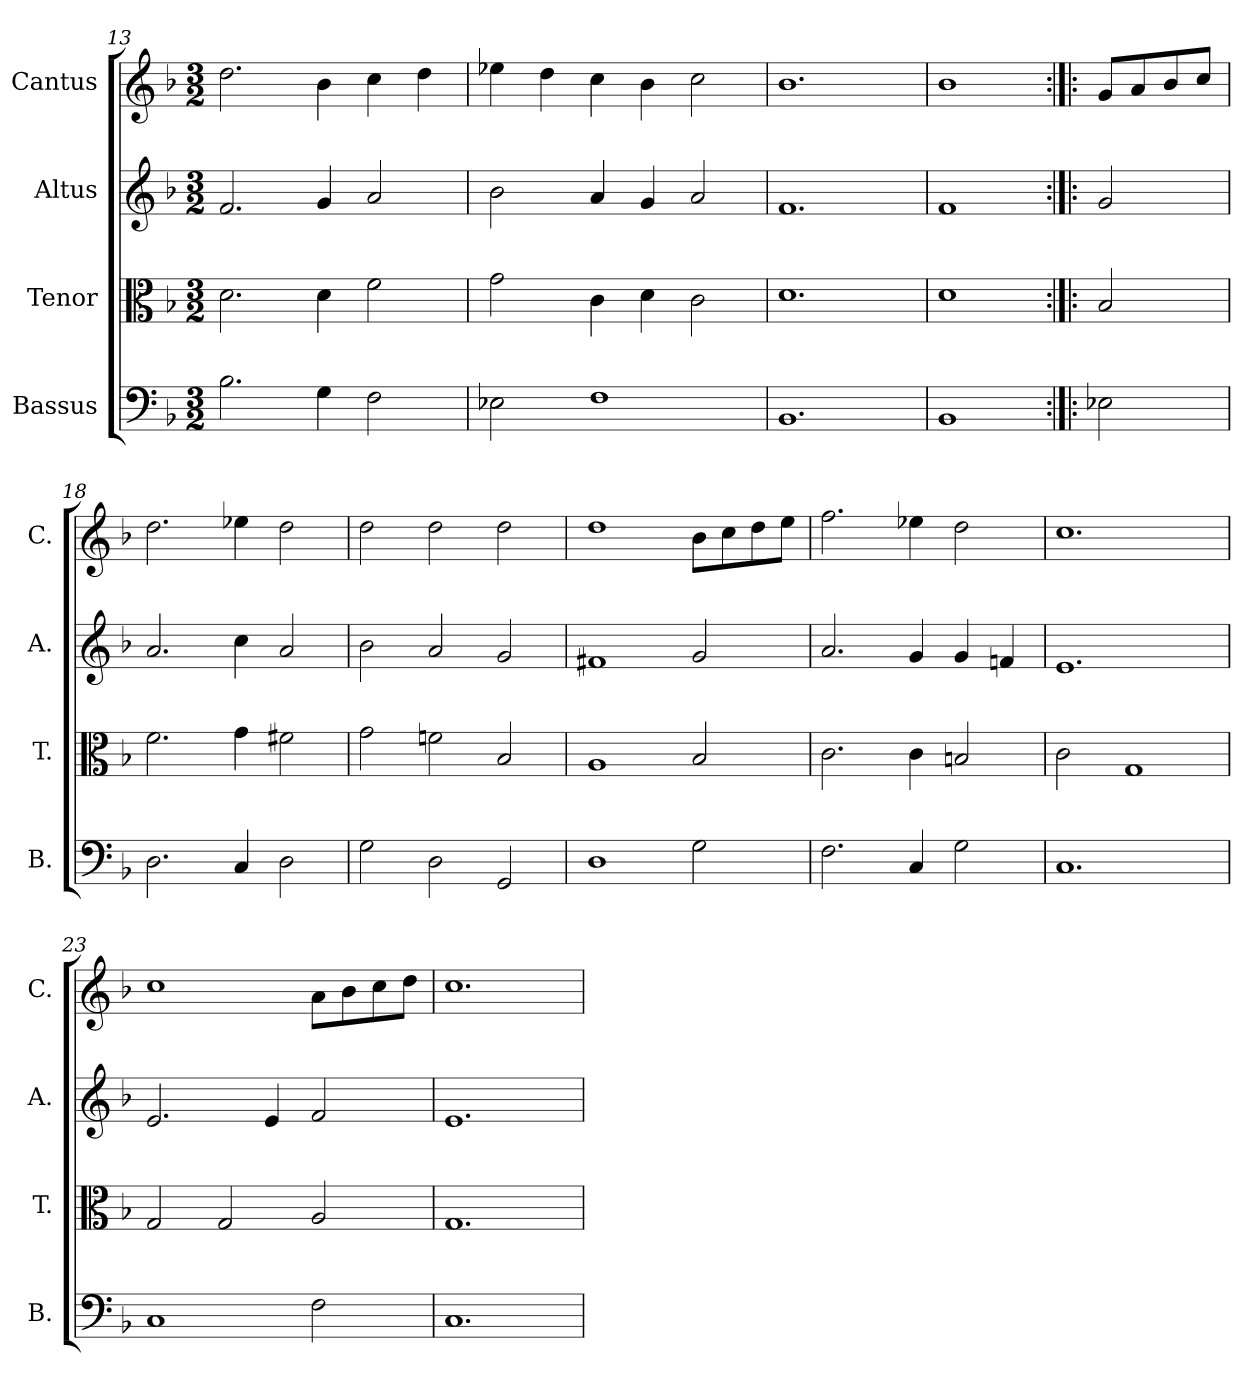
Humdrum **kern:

**kern	**kern	**kern	**kern
*part4	*part3	*part2	*part1
*staff4	*staff3	*staff2	*staff1
*I"Bassus	*I"Tenor	*I"Altus	*I"Cantus
*I'B.	*I'T.	*I'A.	*I'C.
*clefF4	*clefC3	*clefG2	*clefG2
*k[b-]	*k[b-]	*k[b-]	*k[b-]
*F:	*F:	*F:	*F:
*M3/2	*M3/2	*M3/2	*M3/2
=13	=13	=13	=13
2.B-\	2.d\	2.f/	2.dd\
4G\	4d\	4g/	4b-\
2F\	2f\	2a/	4cc\
.	.	.	4dd\
=14	=14	=14	=14
2E-X\	2g\	2b-\	4ee-X\
.	.	.	4dd\
1F	4c\	4a/	4cc\
.	4d\	4g/	4b-\
.	2c\	2a/	2cc\
=15	=15	=15	=15
1.BB-	1.d	1.f	1.b-
=16	=16	=16	=16
1BB-	1d	1f	1b-
=17:|!|:	=17:|!|:	=17:|!|:	=17:|!|:
2E-X\	2B-/	2g/	8g/L
.	.	.	8a/
.	.	.	8b-/
.	.	.	8cc/J
=18	=18	=18	=18
2.D\	2.f\	2.a/	2.dd\
4C/	4g\	4cc\	4ee-X\
2D\	2f#X\	2a/	2dd\
=19	=19	=19	=19
2G\	2g\	2b-\	2dd\
2D\	2fn\	2a/	2dd\
2GG/	2B-/	2g/	2dd\
=20	=20	=20	=20
1D	1A	1f#X	1dd
2G\	2B-/	2g/	8b-\L
.	.	.	8cc\
.	.	.	8dd\
.	.	.	8ee\J
=21	=21	=21	=21
2.F\	2.c\	2.a/	2.ff\
4C/	4c\	4g/	4ee-X\
2G\	2Bn/	4g/	2dd\
.	.	4fn/	.
!!LO:LB:g=z
=22	=22	=22	=22
1.C	2c\	1.e	1.cc
.	1G	.	.
=23	=23	=23	=23
1C	2G/	2.e/	1cc
.	2G/	.	.
.	.	4e/	.
2F\	2A/	2f/	8a\L
.	.	.	8b-\
.	.	.	8cc\
.	.	.	8dd\J
=24	=24	=24	=24
1.C	1.G	1.e	1.cc
=	=	=	=
*-	*-	*-	*-
